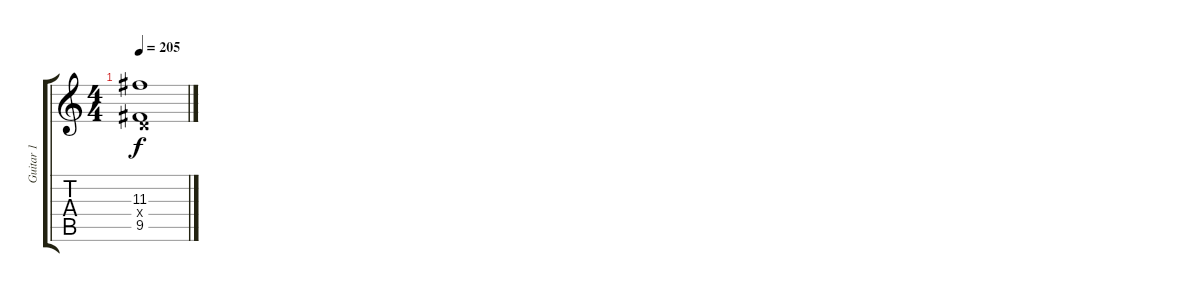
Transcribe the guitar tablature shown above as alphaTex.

\track ("Guitar 1" "Guitar 1") {instrument overdrivenguitar}
\staff {score tabs}
\tuning (E4 B3 G3 D3 A2 E2) {hide}
\ts (4 4)
\tempo 205
\clef g2
\ks c
(11.3 0.4{x} 9.5).1{dy f}
